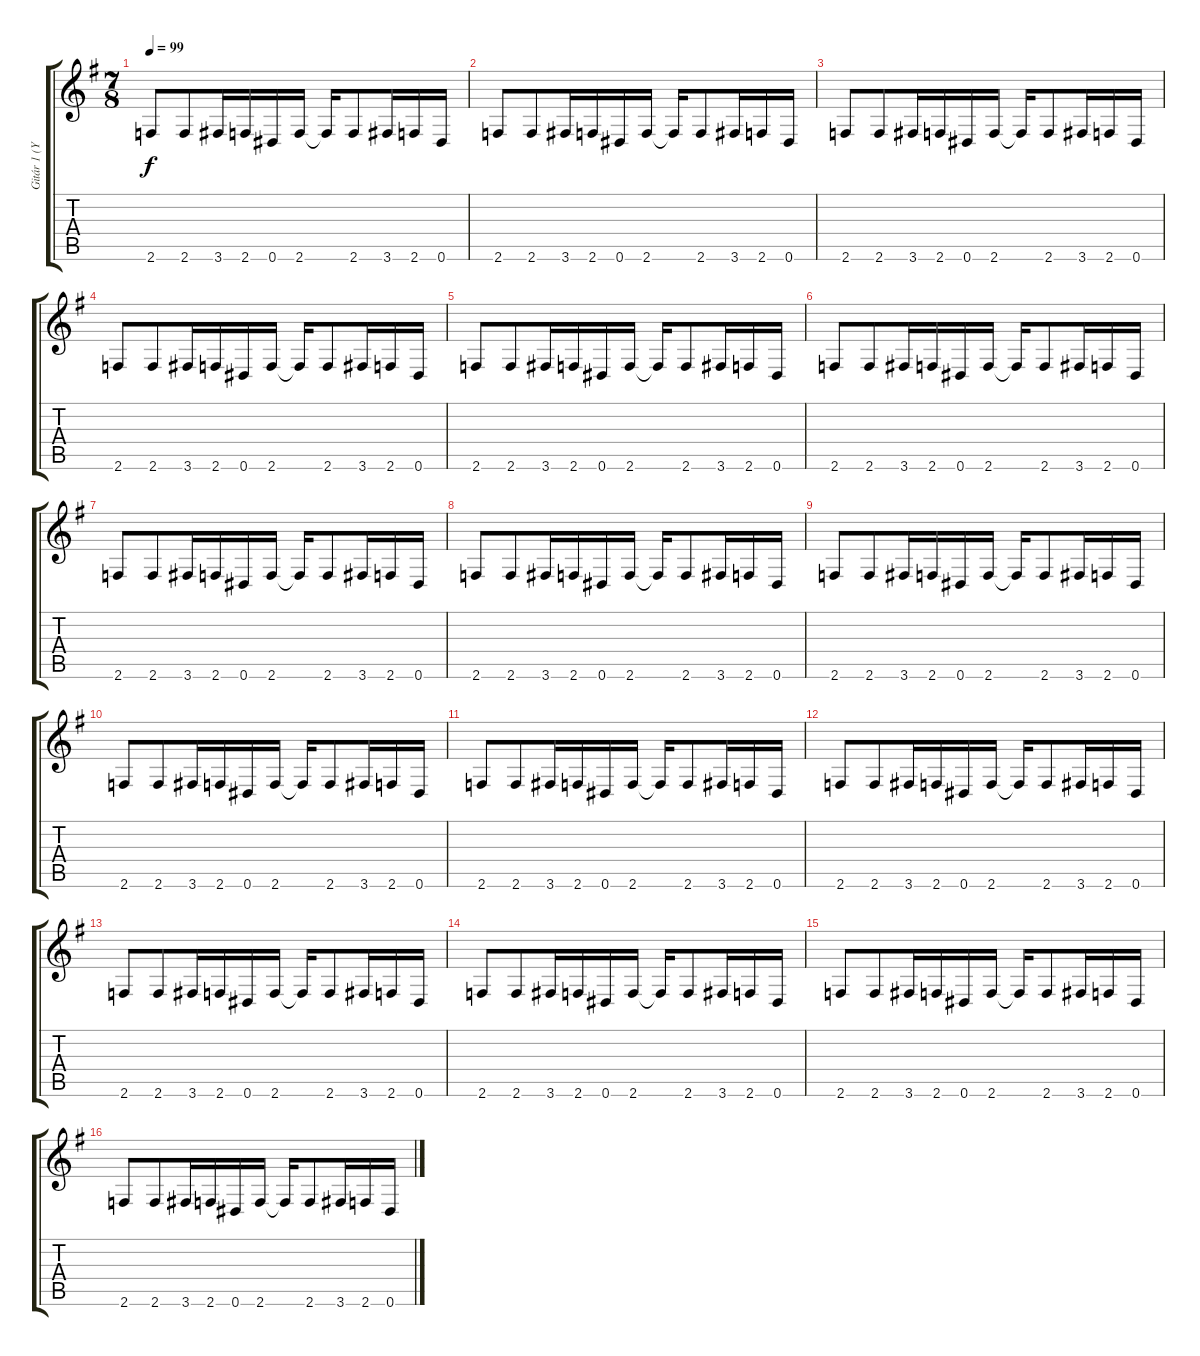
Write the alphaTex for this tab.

\track ("Gitár 1 (Yngwie Malmsteen)" "Gitár 1 (Y") {instrument distortionguitar}
\staff {score tabs}
\tuning (Eb4 Bb3 Gb3 Db3 Ab2 Eb2) {hide}
\ts (7 8)
\tempo 99
\clef g2
\ks g
2.6.8{dy f beam merge} 2.6.8 3.6.16 2.6.16{beam merge} 0.6.16 2.6.16 2.6{t}.16 2.6.8{beam merge} 3.6.16 2.6.16 0.6.16 |
2.6.8{beam merge} 2.6.8 3.6.16 2.6.16{beam merge} 0.6.16 2.6.16 2.6{t}.16 2.6.8{beam merge} 3.6.16 2.6.16 0.6.16 |
2.6.8{beam merge} 2.6.8 3.6.16 2.6.16{beam merge} 0.6.16 2.6.16 2.6{t}.16 2.6.8{beam merge} 3.6.16 2.6.16 0.6.16 |
2.6.8{beam merge} 2.6.8 3.6.16 2.6.16{beam merge} 0.6.16 2.6.16 2.6{t}.16 2.6.8{beam merge} 3.6.16 2.6.16 0.6.16 |
2.6.8{beam merge} 2.6.8 3.6.16 2.6.16{beam merge} 0.6.16 2.6.16 2.6{t}.16 2.6.8{beam merge} 3.6.16 2.6.16 0.6.16 |
2.6.8{beam merge} 2.6.8 3.6.16 2.6.16{beam merge} 0.6.16 2.6.16 2.6{t}.16 2.6.8{beam merge} 3.6.16 2.6.16 0.6.16 |
2.6.8{beam merge} 2.6.8 3.6.16 2.6.16{beam merge} 0.6.16 2.6.16 2.6{t}.16 2.6.8{beam merge} 3.6.16 2.6.16 0.6.16 |
2.6.8{beam merge} 2.6.8 3.6.16 2.6.16{beam merge} 0.6.16 2.6.16 2.6{t}.16 2.6.8{beam merge} 3.6.16 2.6.16 0.6.16 |
2.6.8{beam merge} 2.6.8 3.6.16 2.6.16{beam merge} 0.6.16 2.6.16 2.6{t}.16 2.6.8{beam merge} 3.6.16 2.6.16 0.6.16 |
2.6.8{beam merge} 2.6.8 3.6.16 2.6.16{beam merge} 0.6.16 2.6.16 2.6{t}.16 2.6.8{beam merge} 3.6.16 2.6.16 0.6.16 |
2.6.8{beam merge} 2.6.8 3.6.16 2.6.16{beam merge} 0.6.16 2.6.16 2.6{t}.16 2.6.8{beam merge} 3.6.16 2.6.16 0.6.16 |
2.6.8{beam merge} 2.6.8 3.6.16 2.6.16{beam merge} 0.6.16 2.6.16 2.6{t}.16 2.6.8{beam merge} 3.6.16 2.6.16 0.6.16 |
2.6.8{beam merge} 2.6.8 3.6.16 2.6.16{beam merge} 0.6.16 2.6.16 2.6{t}.16 2.6.8{beam merge} 3.6.16 2.6.16 0.6.16 |
2.6.8{beam merge} 2.6.8 3.6.16 2.6.16{beam merge} 0.6.16 2.6.16 2.6{t}.16 2.6.8{beam merge} 3.6.16 2.6.16 0.6.16 |
2.6.8{beam merge} 2.6.8 3.6.16 2.6.16{beam merge} 0.6.16 2.6.16 2.6{t}.16 2.6.8{beam merge} 3.6.16 2.6.16 0.6.16 |
2.6.8{beam merge} 2.6.8 3.6.16 2.6.16{beam merge} 0.6.16 2.6.16 2.6{t}.16 2.6.8{beam merge} 3.6.16 2.6.16 0.6.16
